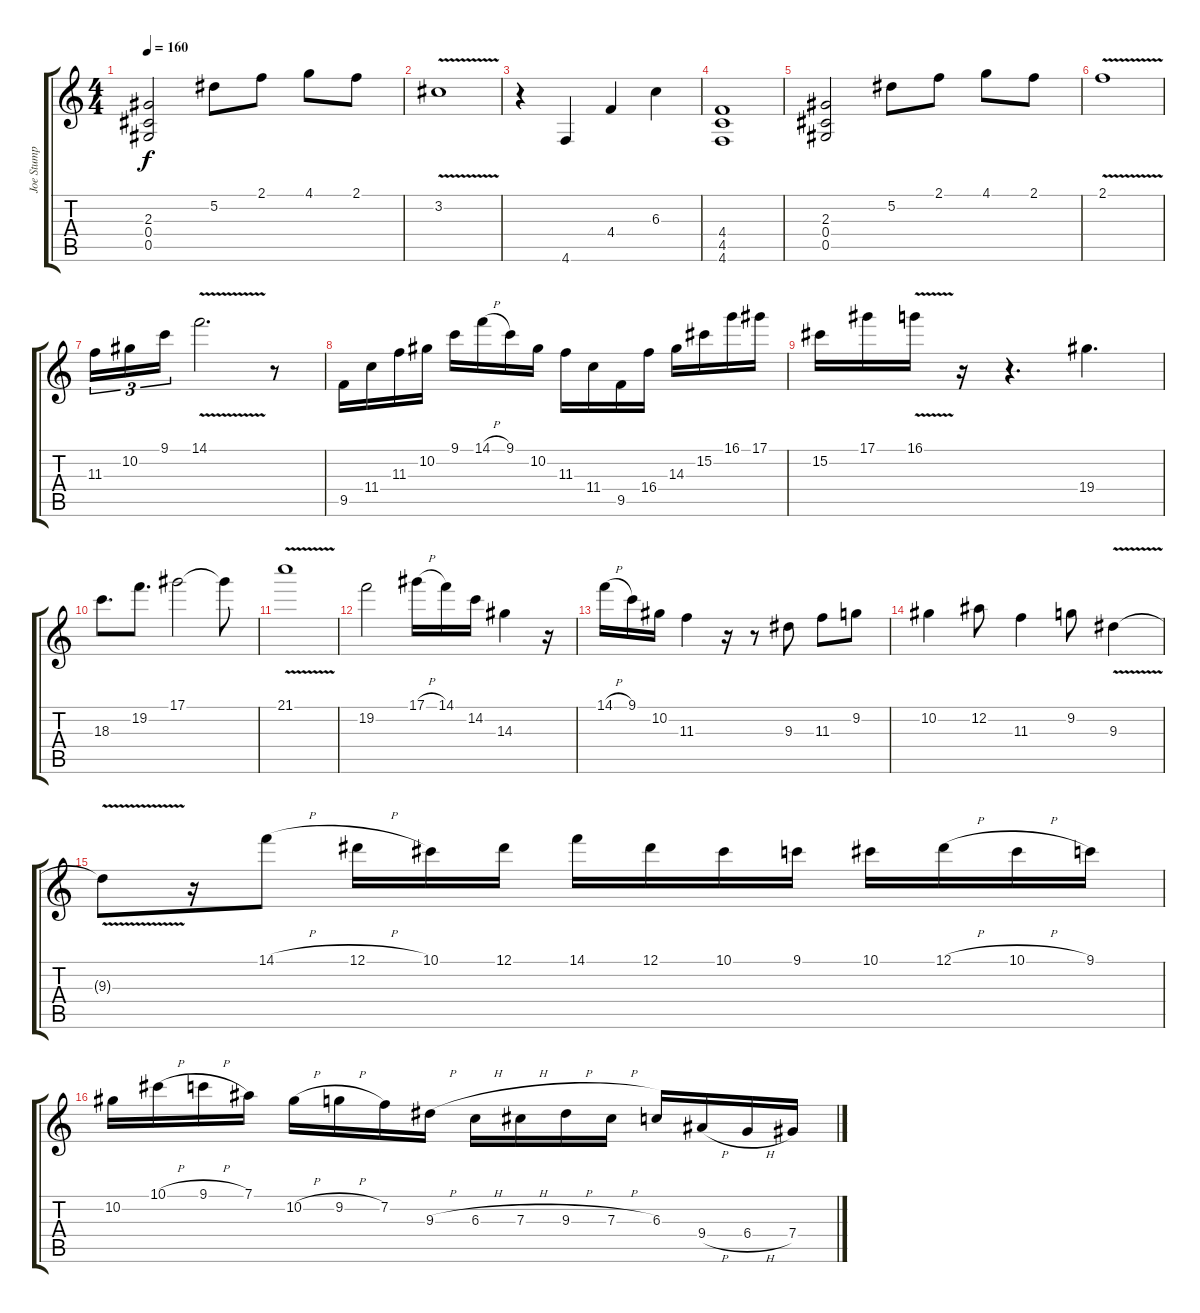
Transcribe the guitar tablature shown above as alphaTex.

\track ("Joe Stump" "Joe Stump") {instrument overdrivenguitar}
\staff {score tabs}
\tuning (Eb4 Bb3 Gb3 Db3 Ab2 Db2) {hide}
\ts (4 4)
\tempo 160
\clef g2
\ks c
(2.3 0.4 0.5).2{dy f} 5.2.8 2.1.8 4.1.8 2.1.8 |
3.2{v}.1 |
r.4 4.6.4 4.4.4 6.3.4 |
(4.4 4.5 4.6).1 |
(2.3 0.4 0.5).2 5.2.8 2.1.8 4.1.8 2.1.8 |
2.1{v}.1 |
11.3.16{tu (3 2)} 10.2.16{tu (3 2)} 9.1.16{tu (3 2)} 14.1{v}.2{d} r.8 |
9.5.16 11.4.16 11.3.16 10.2.16 9.1.16 14.1{h}.16 9.1.16 10.2.16 11.3.16 11.4.16 9.5.16 16.4.16 14.3.16 15.2.16 16.1.16 17.1.16 |
15.2.16 17.1.16 16.1{v}.16 r.16 r.4{d} 19.4.4{d} |
18.3.8{d} 19.2.8{d} 17.1.2 17.1{t}.8 |
21.1{v}.1 |
19.2.2 17.1{h}.16 14.1.16 14.2.16 14.3.4 r.16 |
14.1{h}.16 9.1.16 10.2.16 11.3.4 r.16 r.8 9.3.8 11.3.8 9.2.8 |
10.2.4 12.2.8 11.3.4 9.2.8 9.3{v}.4 |
9.3{t}.8 r.16 14.1{h}.8 12.1{h}.16 10.1.16 12.1.16 14.1.16 12.1.16 10.1.16 9.1.16 10.1.16 12.1{h}.16 10.1{h}.16 9.1.16 |
10.2.16 10.1{h}.16 9.1{h}.16 7.1.16 10.2{h}.16 9.2{h}.16 7.2.16 9.3{h}.16 6.3{h}.16 7.3{h}.16 9.3{h}.16 7.3{h}.16 6.3.16 9.4{h}.16 6.4{h}.16 7.4{h}.16
